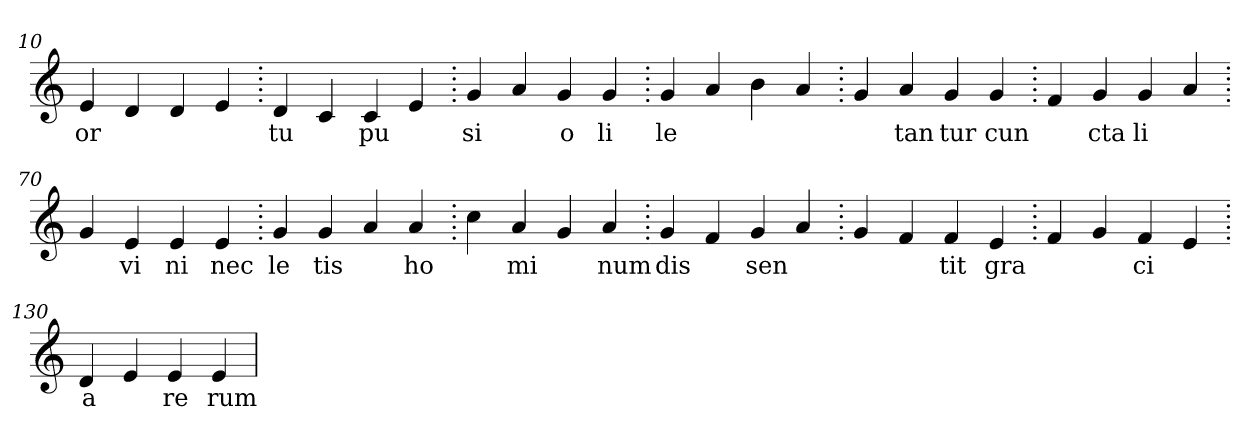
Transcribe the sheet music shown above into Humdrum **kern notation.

**kern	**text
*part1	*part1
*staff1	*staff1
*clefG2	*
=10.	=10.
4e	or
4d	.
4d	.
4e	.
=20.	=20.
4d	tu
4c	.
4c	pu
4e	.
=30.	=30.
4g	si
4a	.
4g	o
4g	li
=40.	=40.
4g	le
4a	.
4b	.
4a	.
=50.	=50.
4g	.
4a	tan
4g	tur
4g	cun
=60.	=60.
4f	.
4g	cta
4g	li
4a	.
=70.	=70.
4g	.
4e	vi
4e	ni
4e	nec
=80.	=80.
4g	le
4g	tis
4a	.
4a	ho
=90.	=90.
4cc	.
4a	mi
4g	.
4a	num
=100.	=100.
4g	dis
4f	.
4g	sen
4a	.
=110.	=110.
4g	.
4f	.
4f	tit
4e	gra
=120.	=120.
4f	.
4g	.
4f	ci
4e	.
=130.	=130.
4d	a
4e	.
4e	re
4e	rum
=	=
*-	*-
